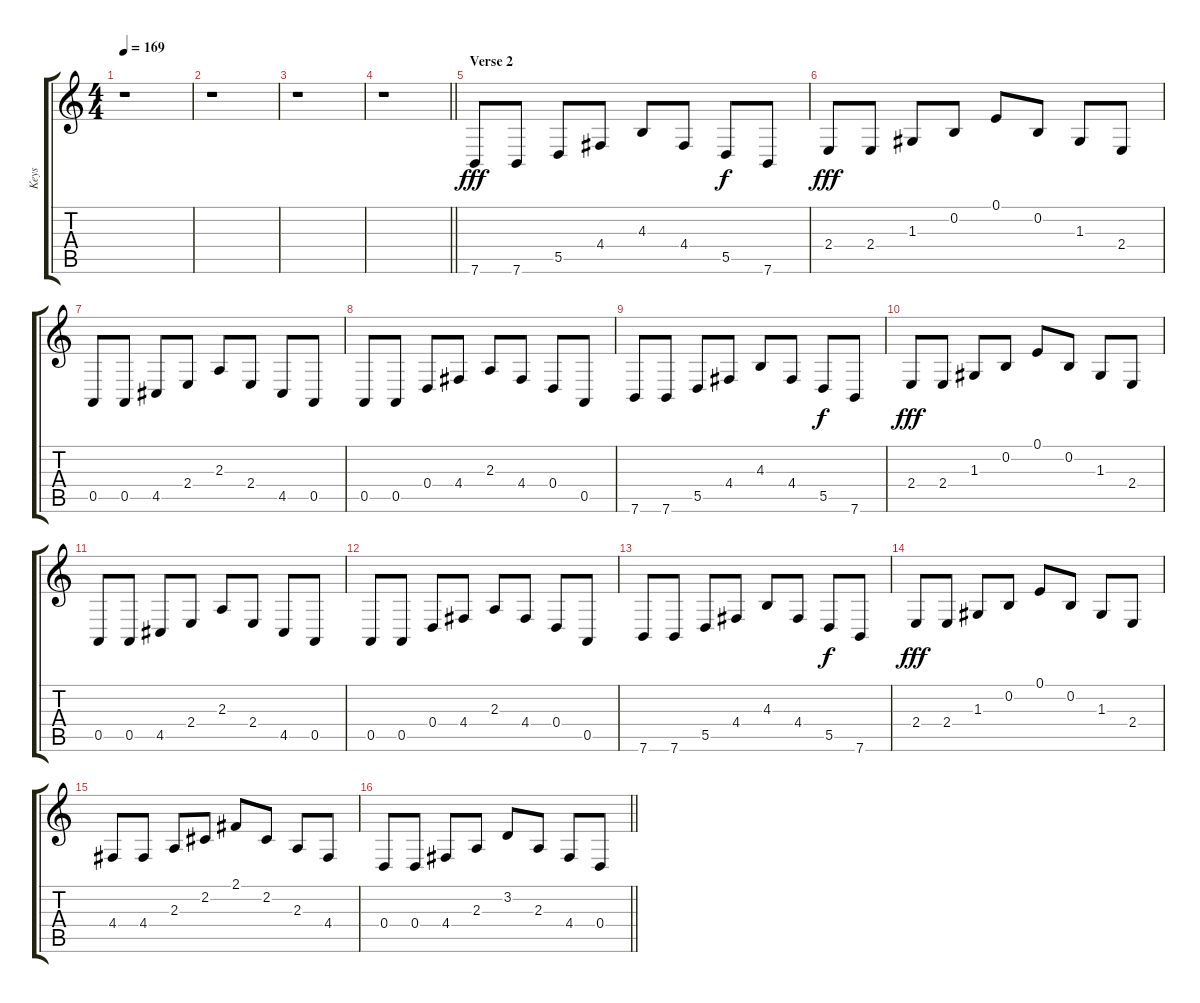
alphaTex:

\track ("Keys" "Keys") {instrument harpsichord}
\staff {score tabs}
\tuning (E4 B3 G3 D3 A2 E2) {hide}
\ts (4 4)
\tempo 169
\clef g2
\ks c
r.1{dy fff} |
r.1 |
r.1 |
\barLineRight lightlight
r.1 |
\section ("" "Verse 2")
7.6.8 7.6.8 5.5.8 4.4.8 4.3.8 4.4.8 5.5.8{dy f} 7.6.8 |
2.4.8{dy fff} 2.4.8 1.3.8 0.2.8 0.1.8 0.2.8 1.3.8 2.4.8 |
0.5.8 0.5.8 4.5.8 2.4.8 2.3.8 2.4.8 4.5.8 0.5.8 |
0.5.8 0.5.8 0.4.8 4.4.8 2.3.8 4.4.8 0.4.8 0.5.8 |
7.6.8 7.6.8 5.5.8 4.4.8 4.3.8 4.4.8 5.5.8{dy f} 7.6.8 |
2.4.8{dy fff} 2.4.8 1.3.8 0.2.8 0.1.8 0.2.8 1.3.8 2.4.8 |
0.5.8 0.5.8 4.5.8 2.4.8 2.3.8 2.4.8 4.5.8 0.5.8 |
0.5.8 0.5.8 0.4.8 4.4.8 2.3.8 4.4.8 0.4.8 0.5.8 |
7.6.8 7.6.8 5.5.8 4.4.8 4.3.8 4.4.8 5.5.8{dy f} 7.6.8 |
2.4.8{dy fff} 2.4.8 1.3.8 0.2.8 0.1.8 0.2.8 1.3.8 2.4.8 |
4.4.8 4.4.8 2.3.8 2.2.8 2.1.8 2.2.8 2.3.8 4.4.8 |
\barLineRight lightlight
0.4.8 0.4.8 4.4.8 2.3.8 3.2.8 2.3.8 4.4.8 0.4.8
